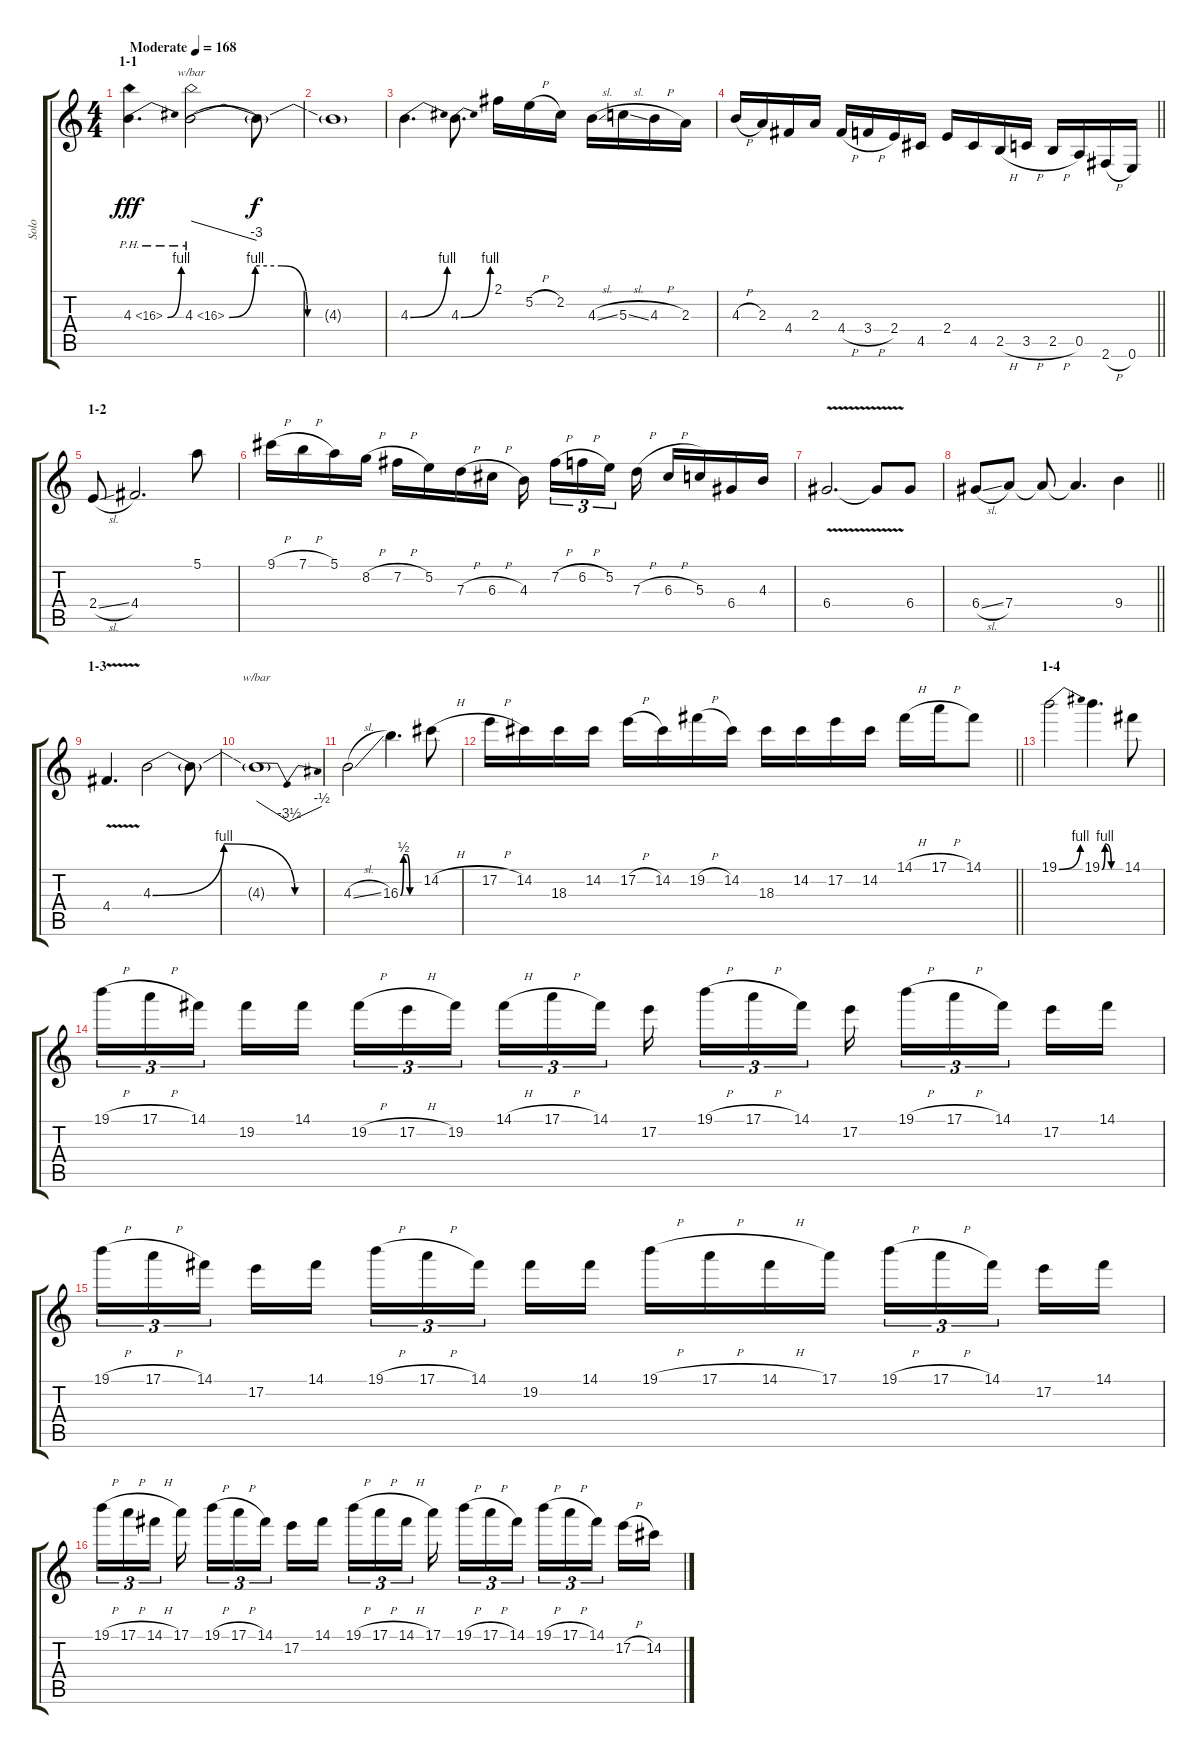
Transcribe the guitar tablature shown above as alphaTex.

\track ("Solo" "Solo") {instrument overdrivenguitar}
\staff {score tabs}
\tuning (E4 B3 G3 D3 A2 E2) {hide}
\ts (4 4)
\section ("" "1-1")
\tempo (168 "Moderate")
\clef g2
\ks c
4.3{be (bend 0 0 60 4) ph 12}.4{d dy fff instrument overdrivenguitar} 4.3{be (custom 0 0 10 4 20 4 30 0 60 0) ph 12}.2{tbe (dive default 0 0 60 -12)} 4.3{t}.8{dy f} |
4.3{t}.1 |
4.3{be (bend 0 0 60 4)}.4{d} 4.3{be (bend 0 0 60 4)}.8{d} 2.1.16 5.2{h}.16 2.2.16 4.3{sl}.16 5.3{sl}.16 4.3{h}.16 2.3.16 |
\barLineRight lightlight
4.3{h}.16 2.3.16 4.4.16 2.3.16 4.4{h}.16 3.4{h}.16 2.4.16 4.5.16 2.4.16 4.5.16 2.5{h}.16 3.5{h}.16 2.5{h}.16 0.5.16 2.6{h}.16 0.6.16 |
\section ("" "1-2")
2.4{sl}.8 4.4.2{d} 5.1.8 |
9.1{h}.16 7.1{h}.16 5.1.16 8.2{h}.16 7.2{h}.16 5.2.16 7.3{h}.16 6.3{h}.16 4.3.16{beam splitsecondary} 7.2{h}.16{tu (3 2)} 6.2{h}.16{tu (3 2)} 5.2.16{tu (3 2) beam splitsecondary} 7.3{h}.16 6.3{h}.16 5.3.16 6.4.16 4.3.16 |
6.4{v}.2{d} 6.4{t}.8 6.4.8 |
\barLineRight lightlight
6.4{sl}.8 7.4.8 7.4{t}.8 7.4{t}.4{d} 9.4.4 |
\section ("" "1-3")
4.4{v}.4{d} 4.3{be (custom 0 0 25 4 50 0 55 0 60 0)}.2 4.3{t}.8 |
4.3{t}.1{tbe (dip default 0 0 30 -14 60 -2)} |
4.3{sl}.2 16.3{be (custom 0 0 10 2 20 2 30 0 60 0)}.4{d} 14.2{h}.8 |
\barLineRight lightlight
17.2{h}.16 14.2.16 18.3.16 14.2.16 17.2{h}.16 14.2.16 19.2{h}.16 14.2.16 18.3.16 14.2.16 17.2.16 14.2.16 14.1{h}.16 17.1{h}.16 14.1.8 |
\section ("" "1-4")
19.1{be (bend 0 0 60 4)}.2 19.1{be (custom 0 0 10 4 30 0 60 0)}.4{d} 14.1.8 |
19.1{h}.16{tu (3 2)} 17.1{h}.16{tu (3 2)} 14.1.16{tu (3 2) beam splitsecondary} 19.2.16 14.1.16 19.2{h}.16{tu (3 2)} 17.2{h}.16{tu (3 2)} 19.2.16{tu (3 2) beam splitsecondary} 14.1{h}.16{tu (3 2)} 17.1{h}.16{tu (3 2)} 14.1.16{tu (3 2)} 17.2.16{beam splitsecondary} 19.1{h}.16{tu (3 2)} 17.1{h}.16{tu (3 2)} 14.1.16{tu (3 2) beam splitsecondary} 17.2.16 19.1{h}.16{tu (3 2)} 17.1{h}.16{tu (3 2)} 14.1.16{tu (3 2) beam splitsecondary} 17.2.16 14.1.16 |
19.1{h}.16{tu (3 2)} 17.1{h}.16{tu (3 2)} 14.1.16{tu (3 2) beam splitsecondary} 17.2.16 14.1.16 19.1{h}.16{tu (3 2)} 17.1{h}.16{tu (3 2)} 14.1.16{tu (3 2) beam splitsecondary} 19.2.16 14.1.16 19.1{h}.16 17.1{h}.16 14.1{h}.16 17.1.16 19.1{h}.16{tu (3 2)} 17.1{h}.16{tu (3 2)} 14.1.16{tu (3 2) beam splitsecondary} 17.2.16 14.1.16 |
19.1{h}.16{tu (3 2)} 17.1{h}.16{tu (3 2)} 14.1{h}.16{tu (3 2) beam splitsecondary} 17.1.16{beam splitsecondary} 19.1{h}.16{tu (3 2)} 17.1{h}.16{tu (3 2)} 14.1.16{tu (3 2) beam splitsecondary} 17.2.16 14.1.16{beam splitsecondary} 19.1{h}.16{tu (3 2)} 17.1{h}.16{tu (3 2)} 14.1{h}.16{tu (3 2) beam splitsecondary} 17.1.16{beam splitsecondary} 19.1{h}.16{tu (3 2)} 17.1{h}.16{tu (3 2)} 14.1.16{tu (3 2)} 19.1{h}.16{tu (3 2)} 17.1{h}.16{tu (3 2)} 14.1.16{tu (3 2) beam splitsecondary} 17.2{h}.16 14.2.16
